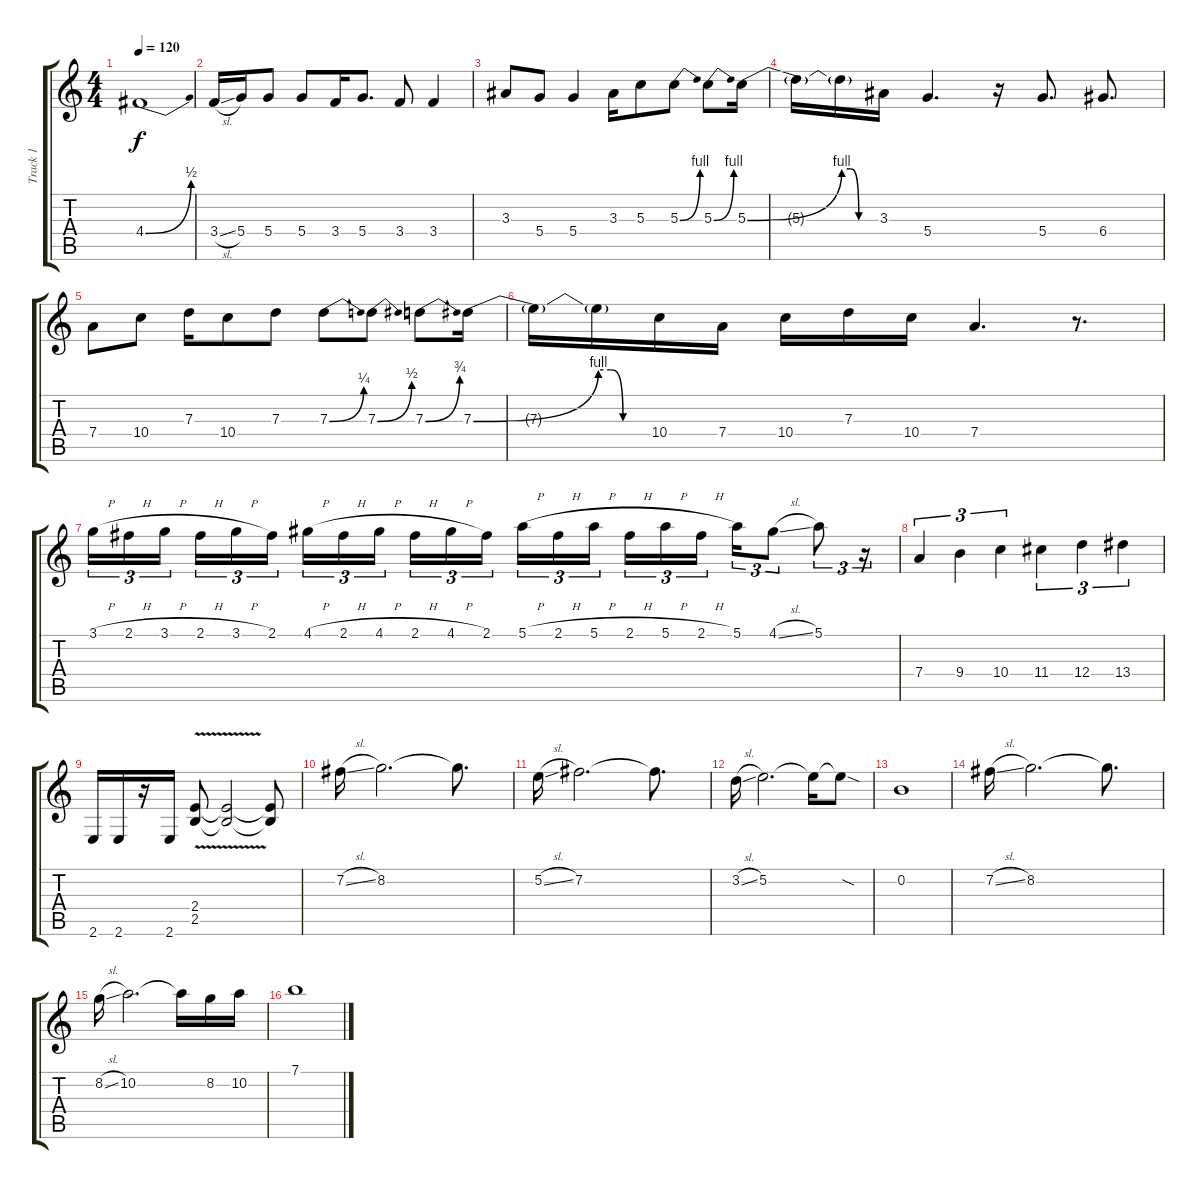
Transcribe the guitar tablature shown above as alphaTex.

\track ("Track 1" "Track 1") {instrument overdrivenguitar}
\staff {score tabs}
\tuning (E4 B3 G3 D3 A2 D2) {hide}
\ts (4 4)
\tempo 120
\clef g2
\ks c
4.4{be (bend 0 0 60 2)}.1{dy f} |
3.4{sl}.16 5.4.16 5.4.8 5.4.8 3.4.16 5.4.8{d} 3.4.8 3.4.4 |
3.3.8 5.4.8 5.4.4 3.3.16 5.3.8 5.3{be (bend 0 0 60 4)}.8 5.3{be (bend 0 0 60 4)}.8 5.3{be (bend 0 0 60 4)}.16 |
5.3{t}.16 5.3{be (custom 0 4 15 4 30 0 60 0) t}.16 3.3.16 5.4.4{d} r.16 5.4.8{d} 6.4.8{d} |
7.4.8 10.4.8 7.3.16 10.4.8 7.3.8 7.3{be (bend 0 0 60 1)}.8 7.3{be (bend 0 0 60 2)}.8 7.3{be (bend 0 0 60 3)}.8 7.3{be (bend 0 0 60 4)}.16 |
7.3{t}.16 7.3{be (custom 0 4 15 4 30 0 60 0) t}.16 10.4.16 7.4.16 10.4.16 7.3.16 10.4.16 7.4.4{d} r.8{d} |
3.1{h}.16{tu (3 2)} 2.1{h}.16{tu (3 2)} 3.1{h}.16{tu (3 2) beam splitsecondary} 2.1{h}.16{tu (3 2)} 3.1{h}.16{tu (3 2)} 2.1.16{tu (3 2)} 4.1{h}.16{tu (3 2)} 2.1{h}.16{tu (3 2)} 4.1{h}.16{tu (3 2) beam splitsecondary} 2.1{h}.16{tu (3 2)} 4.1{h}.16{tu (3 2)} 2.1.16{tu (3 2)} 5.1{h}.16{tu (3 2)} 2.1{h}.16{tu (3 2)} 5.1{h}.16{tu (3 2) beam splitsecondary} 2.1{h}.16{tu (3 2)} 5.1{h}.16{tu (3 2)} 2.1{h}.16{tu (3 2)} 5.1.16{tu (3 2)} 4.1{sl}.8{tu (3 2)} 5.1.8{tu (3 2)} r.16{tu (3 2)} |
7.4.4{tu (3 2)} 9.4.4{tu (3 2)} 10.4.4{tu (3 2)} 11.4.4{tu (3 2)} 12.4.4{tu (3 2)} 13.4.4{tu (3 2)} |
2.6.16 2.6.16 r.16 2.6.16 (2.4 2.5{v}).8 (2.4{t} 2.5{t}).2 (2.4{t} 2.5{t}).8 |
7.2{sl}.16 8.2.2{d} 8.2{t}.8{d} |
5.2{sl}.16 7.2.2{d} 7.2{t}.8{d} |
3.2{sl}.16 5.2.2{d} 5.2{t}.16 5.2{sod t}.8 |
0.2.1 |
7.2{sl}.16 8.2.2{d} 8.2{t}.8{d} |
8.2{sl}.16 10.2.2{d} 10.2{t}.16 8.2.16 10.2.16 |
7.1.1
